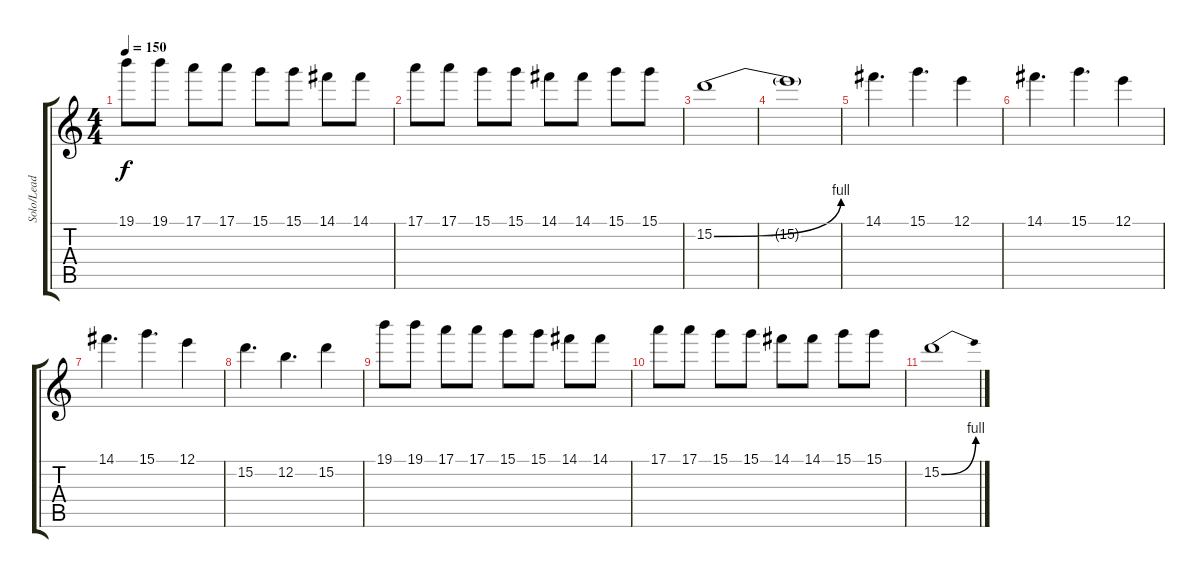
\track ("Solo/Lead" "Solo/Lead") {instrument overdrivenguitar}
\staff {score tabs}
\tuning (E4 B3 G3 D3 A2 E2) {hide}
\ts (4 4)
\tempo 150
\clef g2
\ks c
19.1.8{dy f} 19.1.8 17.1.8 17.1.8 15.1.8 15.1.8 14.1.8 14.1.8 |
17.1.8 17.1.8 15.1.8 15.1.8 14.1.8 14.1.8 15.1.8 15.1.8 |
15.2{be (bend 0 0 60 4)}.1 |
15.2{t}.1 |
14.1.4{d} 15.1.4{d} 12.1.4 |
14.1.4{d} 15.1.4{d} 12.1.4 |
14.1.4{d} 15.1.4{d} 12.1.4 |
15.2.4{d} 12.2.4{d} 15.2.4 |
19.1.8 19.1.8 17.1.8 17.1.8 15.1.8 15.1.8 14.1.8 14.1.8 |
17.1.8 17.1.8 15.1.8 15.1.8 14.1.8 14.1.8 15.1.8 15.1.8 |
15.2{be (bend 0 0 60 4)}.1
